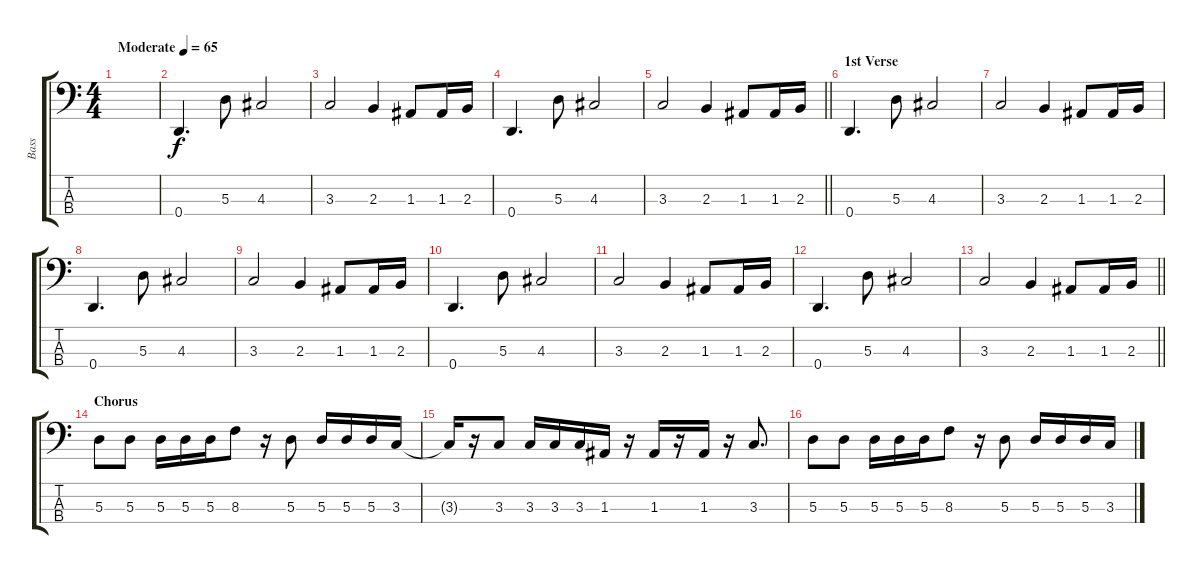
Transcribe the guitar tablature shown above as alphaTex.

\track ("Bass" "Bass") {instrument electricbassfinger}
\staff {score tabs}
\tuning (G2 D2 A1 D1) {hide}
\ts (4 4)
\tempo (65 "Moderate")
\clef f4
\ks c
|
0.4.4{d} 5.3.8 4.3.2 |
3.3.2 2.3.4 1.3.8 1.3.16 2.3.16 |
0.4.4{d} 5.3.8 4.3.2 |
\barLineRight lightlight
3.3.2 2.3.4 1.3.8 1.3.16 2.3.16 |
\section ("" "1st Verse")
0.4.4{d} 5.3.8 4.3.2 |
3.3.2 2.3.4 1.3.8 1.3.16 2.3.16 |
0.4.4{d} 5.3.8 4.3.2 |
3.3.2 2.3.4 1.3.8 1.3.16 2.3.16 |
0.4.4{d} 5.3.8 4.3.2 |
3.3.2 2.3.4 1.3.8 1.3.16 2.3.16 |
0.4.4{d} 5.3.8 4.3.2 |
\barLineRight lightlight
3.3.2 2.3.4 1.3.8 1.3.16 2.3.16 |
\section ("" "Chorus")
5.3.8 5.3.8 5.3.16 5.3.16 5.3.16 8.3.8 r.16 5.3.8 5.3.16 5.3.16 5.3.16 3.3.16 |
3.3{t}.16 r.16 3.3.8 3.3.16 3.3.16 3.3.16 1.3.16 r.16 1.3.16 r.16 1.3.16 r.16 3.3.8{d} |
5.3.8 5.3.8 5.3.16 5.3.16 5.3.16 8.3.8 r.16 5.3.8 5.3.16 5.3.16 5.3.16 3.3.16
